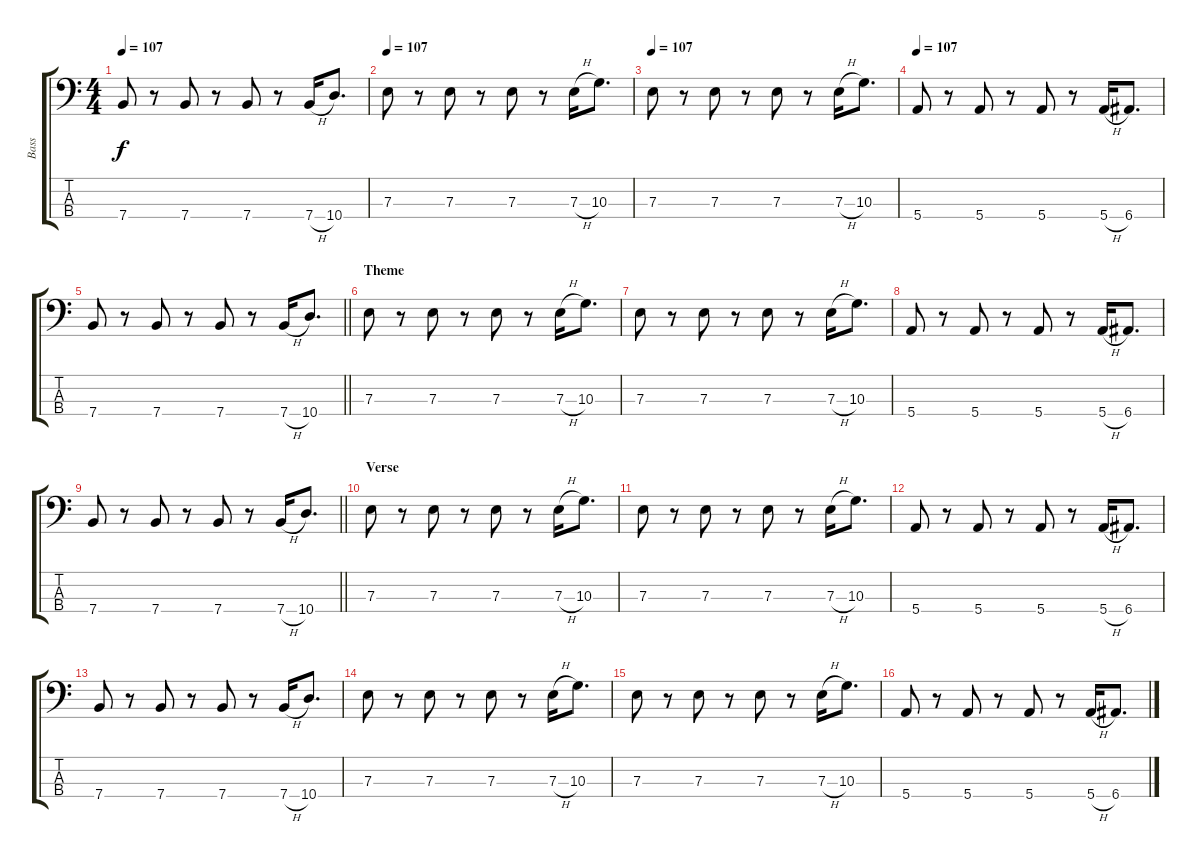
\track ("Bass" "Bass") {instrument electricbasspick}
\staff {score tabs}
\tuning (G2 D2 A1 E1) {hide}
\ts (4 4)
\tempo 107
\clef f4
\ks c
7.4.8{dy f} r.8 7.4.8 r.8 7.4.8 r.8 7.4{h}.16 10.4.8{d} |
\tempo 107
7.3.8 r.8 7.3.8 r.8 7.3.8 r.8 7.3{h}.16 10.3.8{d} |
\tempo 107
7.3.8 r.8 7.3.8 r.8 7.3.8 r.8 7.3{h}.16 10.3.8{d} |
\tempo 107
5.4.8 r.8 5.4.8 r.8 5.4.8 r.8 5.4{h}.16 6.4.8{d} |
\barLineRight lightlight
7.4.8 r.8 7.4.8 r.8 7.4.8 r.8 7.4{h}.16 10.4.8{d} |
\section ("" "Theme")
7.3.8 r.8 7.3.8 r.8 7.3.8 r.8 7.3{h}.16 10.3.8{d} |
7.3.8 r.8 7.3.8 r.8 7.3.8 r.8 7.3{h}.16 10.3.8{d} |
5.4.8 r.8 5.4.8 r.8 5.4.8 r.8 5.4{h}.16 6.4.8{d} |
\barLineRight lightlight
7.4.8 r.8 7.4.8 r.8 7.4.8 r.8 7.4{h}.16 10.4.8{d} |
\section ("" "Verse")
7.3.8 r.8 7.3.8 r.8 7.3.8 r.8 7.3{h}.16 10.3.8{d} |
7.3.8 r.8 7.3.8 r.8 7.3.8 r.8 7.3{h}.16 10.3.8{d} |
5.4.8 r.8 5.4.8 r.8 5.4.8 r.8 5.4{h}.16 6.4.8{d} |
7.4.8 r.8 7.4.8 r.8 7.4.8 r.8 7.4{h}.16 10.4.8{d} |
7.3.8 r.8 7.3.8 r.8 7.3.8 r.8 7.3{h}.16 10.3.8{d} |
7.3.8 r.8 7.3.8 r.8 7.3.8 r.8 7.3{h}.16 10.3.8{d} |
5.4.8 r.8 5.4.8 r.8 5.4.8 r.8 5.4{h}.16 6.4.8{d}
